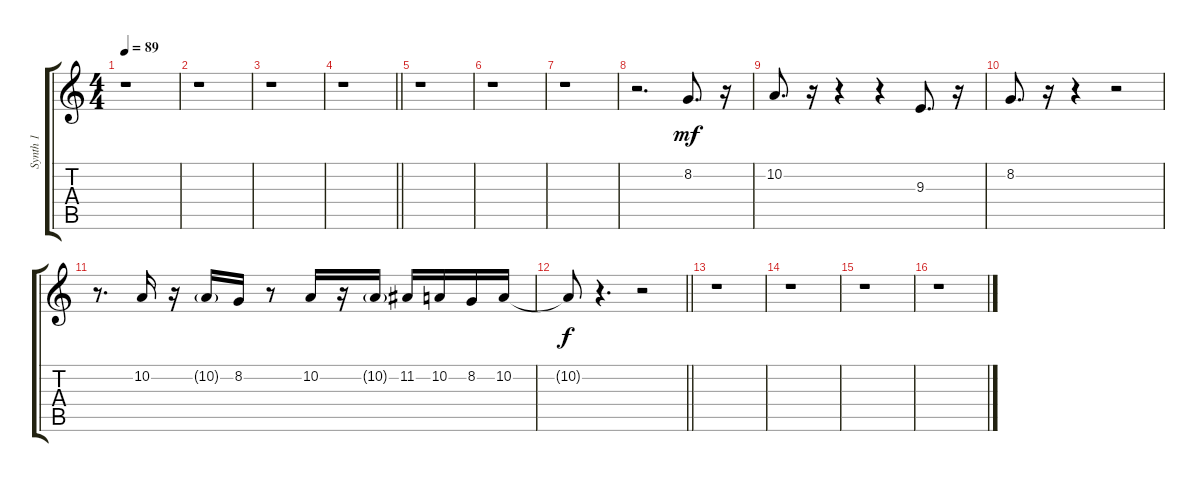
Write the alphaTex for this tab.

\track ("Synth 1" "Synth 1") {instrument fx4atmosphere}
\staff {score tabs}
\tuning (E4 B3 G3 D3 A2 D2) {hide}
\ts (4 4)
\tempo 89
\clef g2
\ks c
r.1{dy f} |
r.1 |
r.1 |
\barLineRight lightlight
r.1 |
\section ("" "")
r.1 |
r.1 |
r.1 |
r.2{d volume 11 instrument sitar} 8.2.8{d dy mf} r.16 |
10.2.8{d} r.16 r.4 r.4 9.3.8{d} r.16 |
8.2.8{d} r.16 r.4 r.2 |
r.8{d} 10.2.16 r.16 10.2{g}.16 8.2.16 r.8 10.2.16 r.16 10.2{g}.16 11.2.16 10.2.16 8.2.16 10.2.16 |
\barLineRight lightlight
10.2{t}.8{dy f} r.4{d} r.2 |
\section ("" "")
r.1 |
r.1 |
r.1 |
r.1
